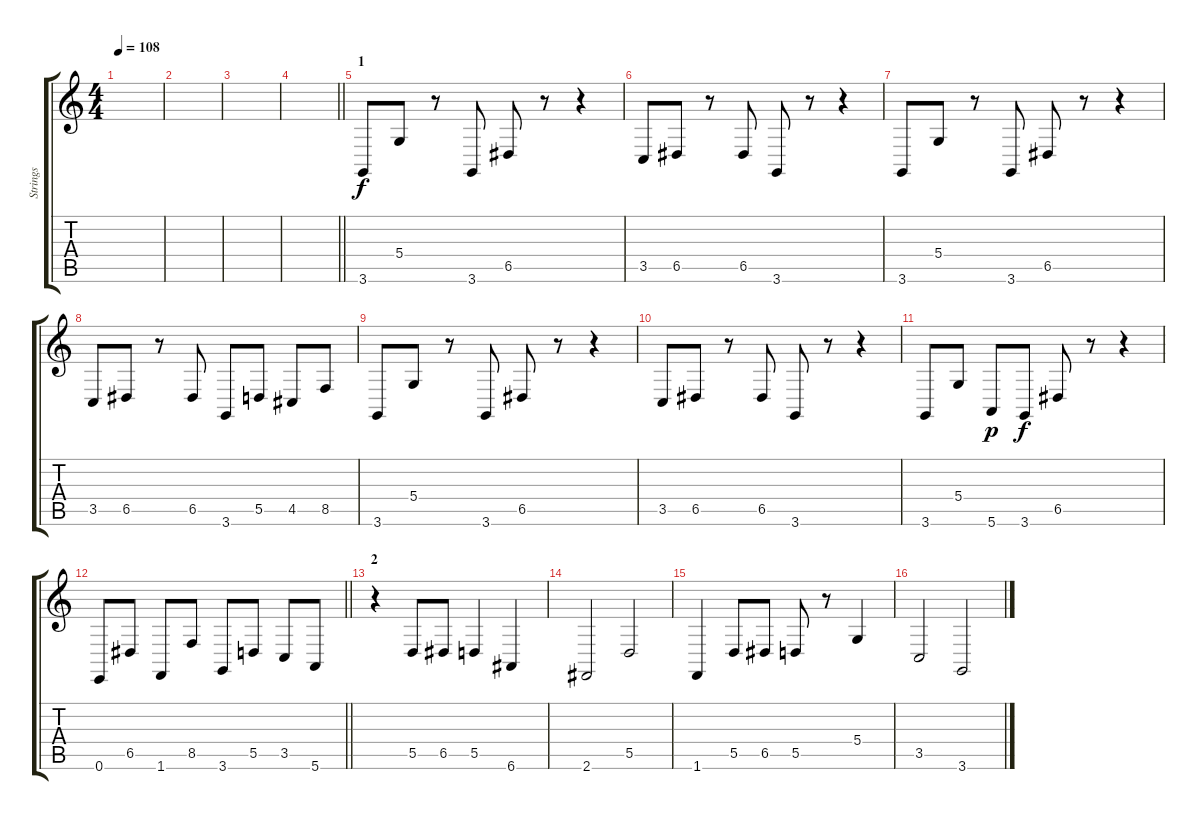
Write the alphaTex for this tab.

\track ("Strings" "Strings") {instrument pizzicatostrings}
\staff {score tabs}
\tuning (E4 B3 G3 D3 A2 E2) {hide}
\ts (4 4)
\tempo 108
\clef g2
\ks c
|
|
|
\barLineRight lightlight
|
\section ("" "1")
3.6.8 5.4.8 r.8 3.6.8 6.5.8 r.8 r.4 |
3.5.8 6.5.8 r.8 6.5.8 3.6.8 r.8 r.4 |
3.6.8 5.4.8 r.8 3.6.8 6.5.8 r.8 r.4 |
3.5.8 6.5.8 r.8 6.5.8 3.6.8 5.5.8 4.5.8 8.5.8 |
3.6.8 5.4.8 r.8 3.6.8 6.5.8 r.8 r.4 |
3.5.8 6.5.8 r.8 6.5.8 3.6.8 r.8 r.4 |
3.6.8 5.4.8 5.6.8{dy p} 3.6.8{dy f} 6.5.8 r.8 r.4 |
\barLineRight lightlight
0.6.8 6.5.8 1.6.8 8.5.8 3.6.8 5.5.8 3.5.8 5.6.8 |
\section ("" "2")
r.4 5.5.8 6.5.8 5.5.4 6.6.4 |
2.6.2 5.5.2 |
1.6.4 5.5.8 6.5.8 5.5.8 r.8 5.4.4 |
3.5.2 3.6.2
